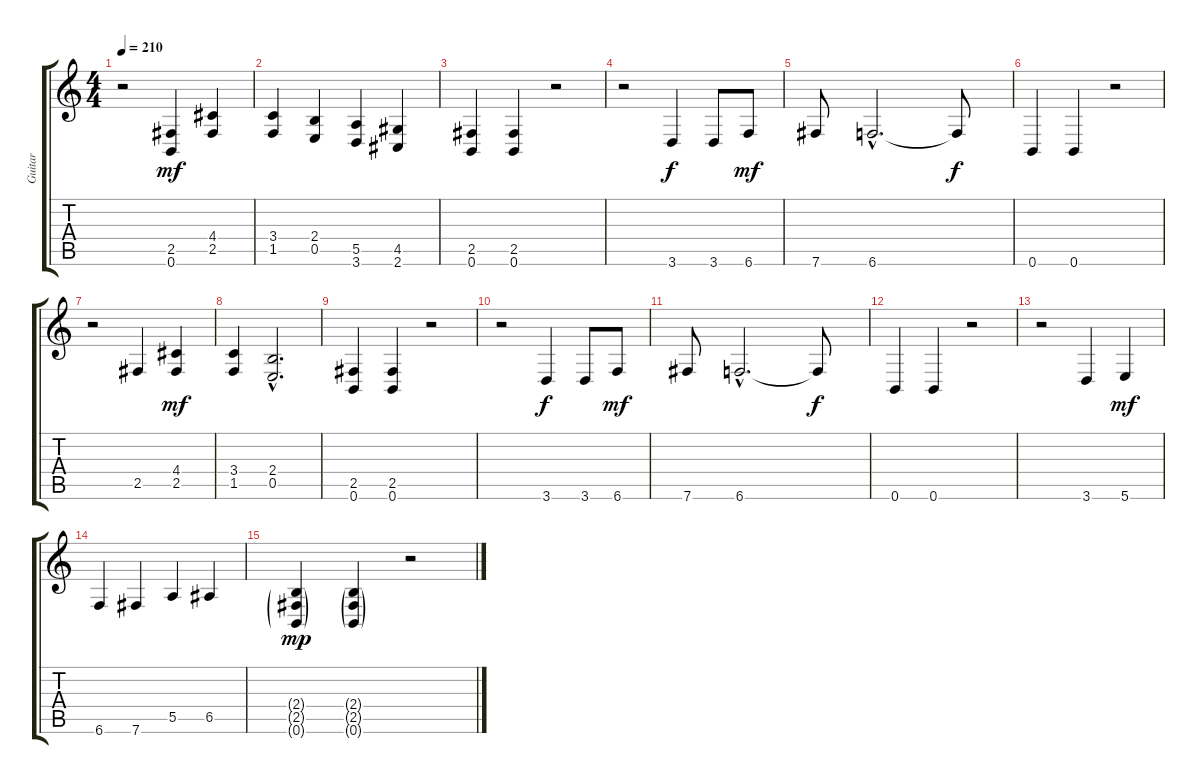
\track ("Guitar" "Guitar") {instrument overdrivenguitar}
\staff {score tabs}
\tuning (B3 Gb3 D3 A2 E2 B1) {hide}
\ts (4 4)
\tempo 210
\clef g2
\ks c
r.2{dy f} (2.5 0.6).4{dy mf} (4.4 2.5).4 |
(3.4 1.5).4 (2.4 0.5).4 (5.5 3.6).4 (4.5 2.6).4 |
(2.5 0.6).4 (2.5 0.6).4 r.2 |
r.2 3.6.4{dy f} 3.6.8 6.6.8{dy mf} |
7.6.8 6.6{hac}.2{d} 6.6{t}.8{dy f} |
0.6.4 0.6.4 r.2 |
r.2 2.5.4 (4.4 2.5).4{dy mf} |
(3.4 1.5).4 (2.4{hac} 0.5{hac}).2{d} |
(2.5 0.6).4 (2.5 0.6).4 r.2 |
r.2 3.6.4{dy f} 3.6.8 6.6.8{dy mf} |
7.6.8 6.6{hac}.2{d} 6.6{t}.8{dy f} |
0.6.4 0.6.4 r.2 |
r.2 3.6.4 5.6.4{dy mf} |
6.6.4 7.6.4 5.5.4 6.5.4 |
(2.4{g} 2.5{g} 0.6{g}).4{dy mp} (2.4{g} 2.5{g} 0.6{g}).4 r.2
